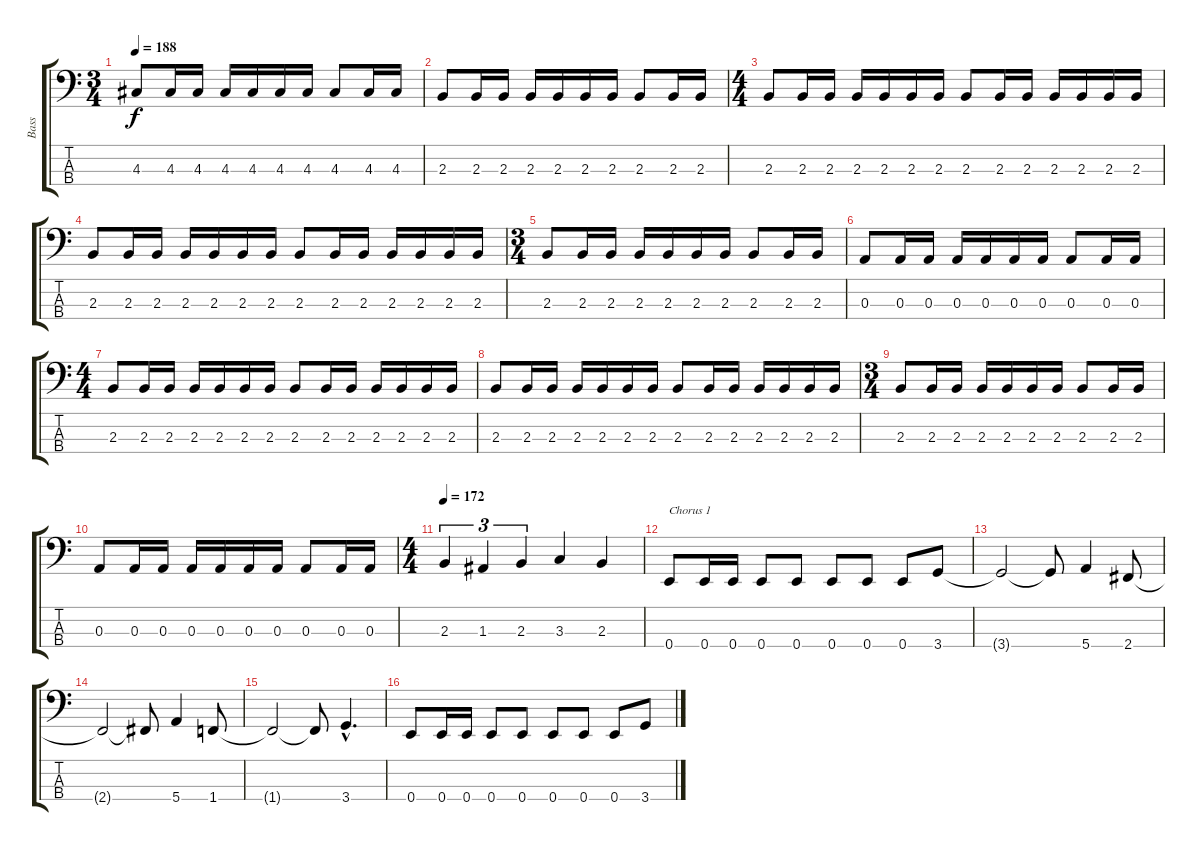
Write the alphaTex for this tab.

\track ("Bass" "Bass") {instrument electricbassfinger}
\staff {score tabs}
\tuning (G2 D2 A1 E1) {hide}
\ts (3 4)
\tempo 188
\clef f4
\ks c
4.3.8{dy f} 4.3.16 4.3.16 4.3.16 4.3.16 4.3.16 4.3.16 4.3.8 4.3.16 4.3.16 |
2.3.8 2.3.16 2.3.16 2.3.16 2.3.16 2.3.16 2.3.16 2.3.8 2.3.16 2.3.16 |
\ts (4 4)
2.3.8 2.3.16 2.3.16 2.3.16 2.3.16 2.3.16 2.3.16 2.3.8 2.3.16 2.3.16 2.3.16 2.3.16 2.3.16 2.3.16 |
2.3.8 2.3.16 2.3.16 2.3.16 2.3.16 2.3.16 2.3.16 2.3.8 2.3.16 2.3.16 2.3.16 2.3.16 2.3.16 2.3.16 |
\ts (3 4)
2.3.8 2.3.16 2.3.16 2.3.16 2.3.16 2.3.16 2.3.16 2.3.8 2.3.16 2.3.16 |
0.3.8 0.3.16 0.3.16 0.3.16 0.3.16 0.3.16 0.3.16 0.3.8 0.3.16 0.3.16 |
\ts (4 4)
2.3.8 2.3.16 2.3.16 2.3.16 2.3.16 2.3.16 2.3.16 2.3.8 2.3.16 2.3.16 2.3.16 2.3.16 2.3.16 2.3.16 |
2.3.8 2.3.16 2.3.16 2.3.16 2.3.16 2.3.16 2.3.16 2.3.8 2.3.16 2.3.16 2.3.16 2.3.16 2.3.16 2.3.16 |
\ts (3 4)
2.3.8 2.3.16 2.3.16 2.3.16 2.3.16 2.3.16 2.3.16 2.3.8 2.3.16 2.3.16 |
0.3.8 0.3.16 0.3.16 0.3.16 0.3.16 0.3.16 0.3.16 0.3.8 0.3.16 0.3.16 |
\ts (4 4)
\tempo 172
2.3.4{tu (3 2)} 1.3.4{tu (3 2)} 2.3.4{tu (3 2)} 3.3.4 2.3.4 |
0.4.8{txt "Chorus 1"} 0.4.16 0.4.16 0.4.8 0.4.8 0.4.8 0.4.8 0.4.8 3.4.8 |
3.4{t}.2 3.4{t}.8 5.4.4 2.4.8 |
2.4{t}.2 2.4{t}.8 5.4.4 1.4.8 |
1.4{t}.2 1.4{t}.8 3.4{hac}.4{d} |
0.4.8 0.4.16 0.4.16 0.4.8 0.4.8 0.4.8 0.4.8 0.4.8 3.4.8
